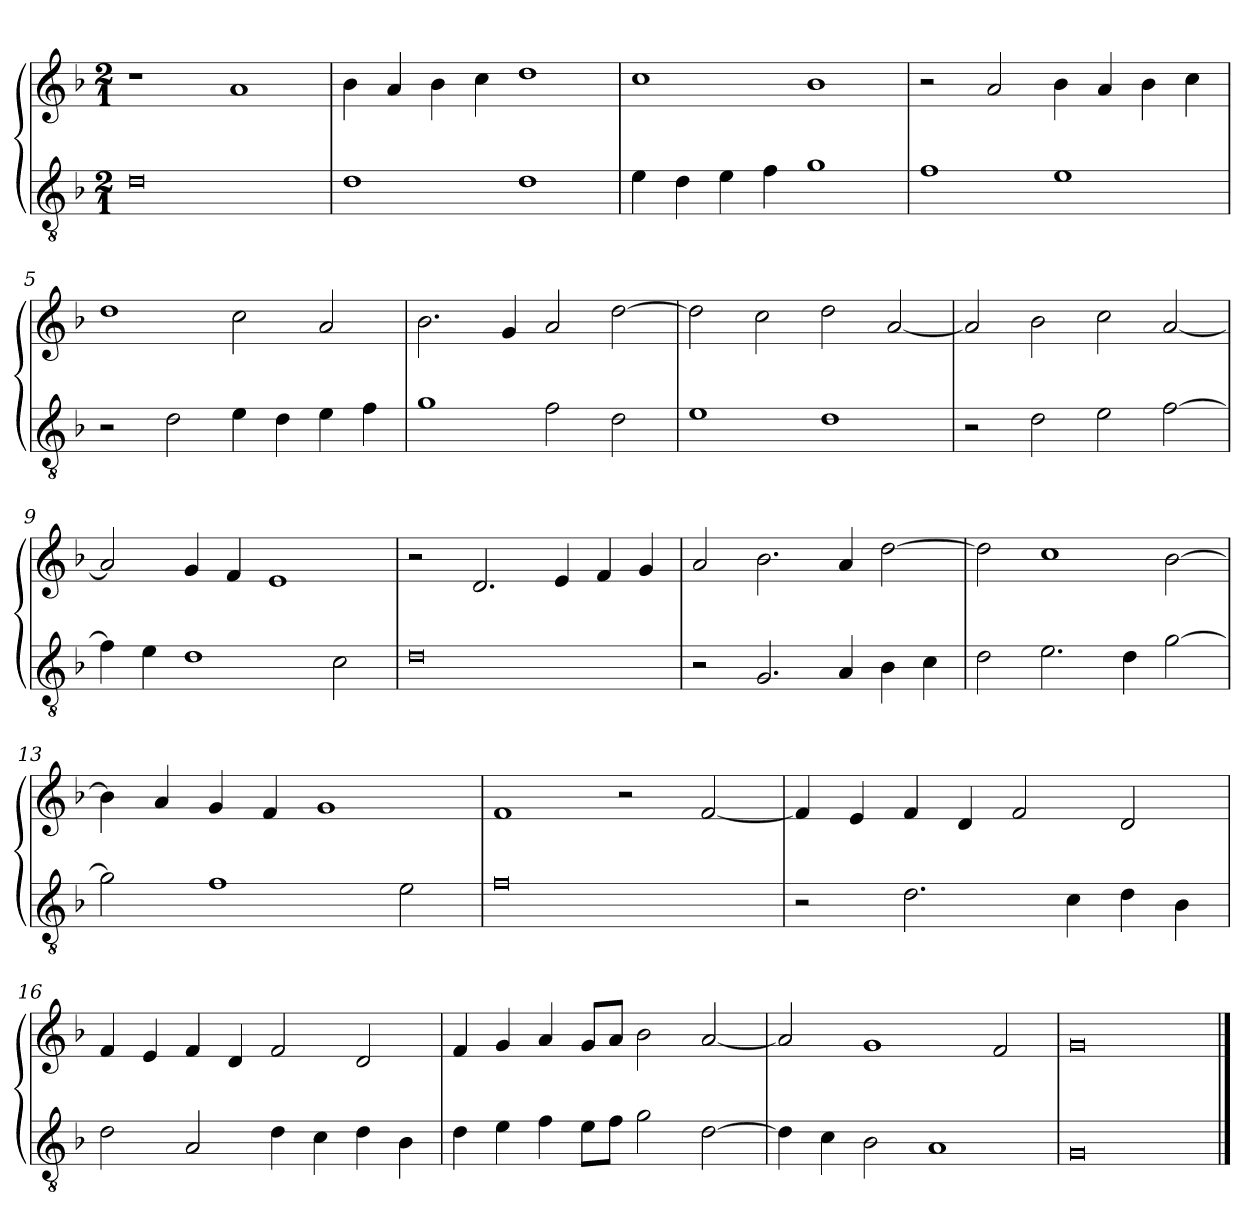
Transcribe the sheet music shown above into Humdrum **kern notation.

**kern	**kern
*part2	*part1
*staff2	*staff1
*clefGv2	*clefG2
*k[b-]	*k[b-]
*M2/1	*M2/1
=1	=1
0d	1r
.	1a
=2	=2
1d	4b-
.	4a
.	4b-
.	4cc
1d	1dd
=3	=3
4e	1cc
4d	.
4e	.
4f	.
1g	1b-
=4	=4
1f	2r
.	2a
1e	4b-
.	4a
.	4b-
.	4cc
=5	=5
2r	1dd
2d	.
4e	2cc
4d	.
4e	2a
4f	.
=6	=6
1g	2.b-
.	4g
2f	2a
2d	[2dd
=7	=7
1e	2dd]
.	2cc
1d	2dd
.	[2a
=8	=8
2r	2a]
2d	2b-
2e	2cc
[2f	[2a
=9	=9
4f]	2a]
4e	.
1d	4g
.	4f
.	1e
2c	.
=10	=10
0d	2r
.	2.d
.	4e
.	4f
.	4g
=11	=11
2r	2a
2.G	2.b-
4A	4a
4B-	[2dd
4c	.
=12	=12
2d	2dd]
2.e	1cc
4d	.
[2g	[2b-
=13	=13
2g]	4b-]
.	4a
1f	4g
.	4f
.	1g
2e	.
=14	=14
0f	1f
.	2r
.	[2f
=15	=15
2r	4f]
.	4e
2.d	4f
.	4d
.	2f
4c	.
4d	2d
4B-	.
=16	=16
2d	4f
.	4e
2A	4f
.	4d
4d	2f
4c	.
4d	2d
4B-	.
=17	=17
4d	4f
4e	4g
4f	4a
8eL	8gL
8fJ	8aJ
2g	2b-
[2d	[2a
=18	=18
4d]	2a]
4c	.
2B-	1g
1A	.
.	2f
=19	=19
0G	0g
==	==
*-	*-
